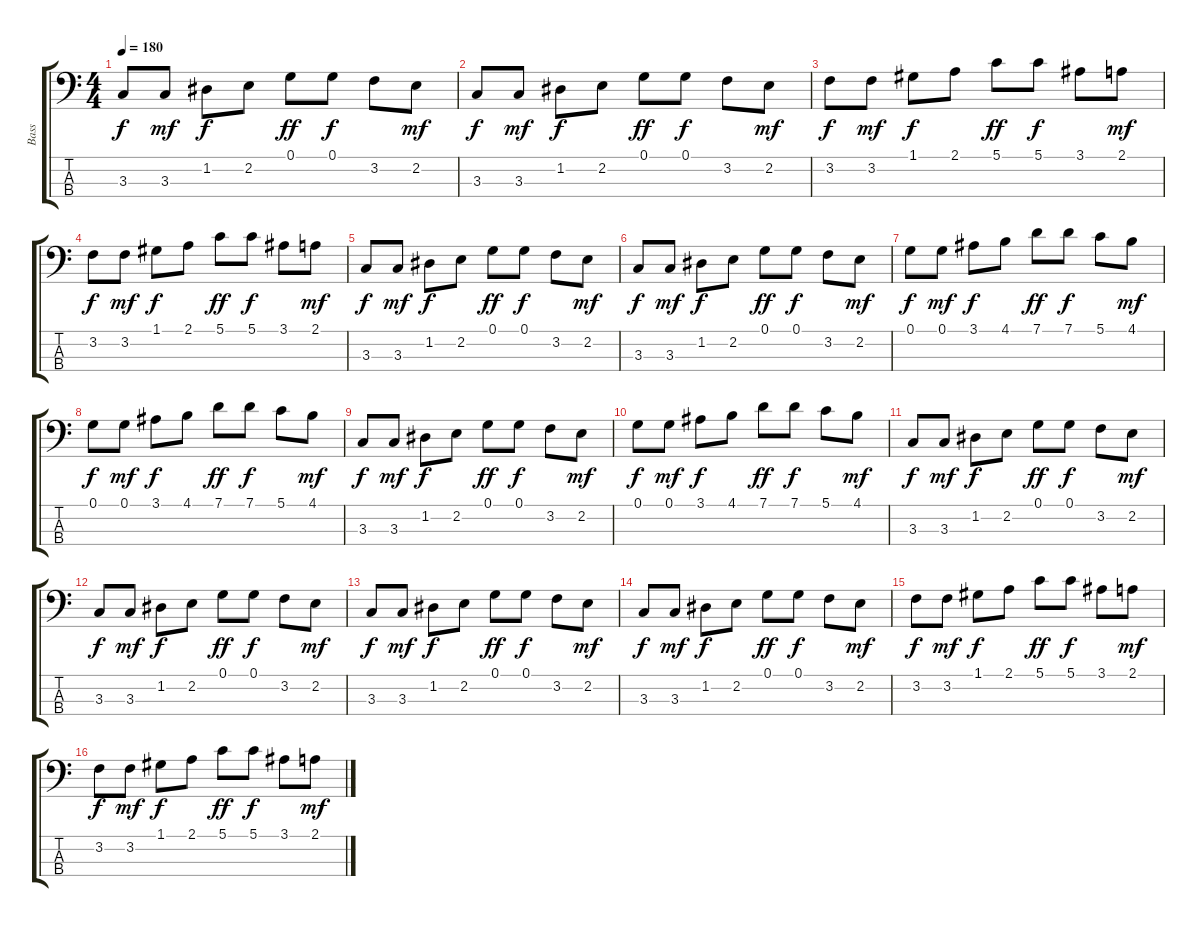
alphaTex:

\track ("Bass" "Bass") {instrument electricbasspick}
\staff {score tabs}
\tuning (G2 D2 A1 E1) {hide}
\ts (4 4)
\tempo 180
\clef f4
\ks c
3.3.8{dy f} 3.3.8{dy mf} 1.2.8{dy f} 2.2.8 0.1.8{dy ff} 0.1.8{dy f} 3.2.8 2.2.8{dy mf} |
3.3.8{dy f} 3.3.8{dy mf} 1.2.8{dy f} 2.2.8 0.1.8{dy ff} 0.1.8{dy f} 3.2.8 2.2.8{dy mf} |
3.2.8{dy f} 3.2.8{dy mf} 1.1.8{dy f} 2.1.8 5.1.8{dy ff} 5.1.8{dy f} 3.1.8 2.1.8{dy mf} |
3.2.8{dy f} 3.2.8{dy mf} 1.1.8{dy f} 2.1.8 5.1.8{dy ff} 5.1.8{dy f} 3.1.8 2.1.8{dy mf} |
3.3.8{dy f} 3.3.8{dy mf} 1.2.8{dy f} 2.2.8 0.1.8{dy ff} 0.1.8{dy f} 3.2.8 2.2.8{dy mf} |
3.3.8{dy f} 3.3.8{dy mf} 1.2.8{dy f} 2.2.8 0.1.8{dy ff} 0.1.8{dy f} 3.2.8 2.2.8{dy mf} |
0.1.8{dy f} 0.1.8{dy mf} 3.1.8{dy f} 4.1.8 7.1.8{dy ff} 7.1.8{dy f} 5.1.8 4.1.8{dy mf} |
0.1.8{dy f} 0.1.8{dy mf} 3.1.8{dy f} 4.1.8 7.1.8{dy ff} 7.1.8{dy f} 5.1.8 4.1.8{dy mf} |
3.3.8{dy f} 3.3.8{dy mf} 1.2.8{dy f} 2.2.8 0.1.8{dy ff} 0.1.8{dy f} 3.2.8 2.2.8{dy mf} |
0.1.8{dy f} 0.1.8{dy mf} 3.1.8{dy f} 4.1.8 7.1.8{dy ff} 7.1.8{dy f} 5.1.8 4.1.8{dy mf} |
3.3.8{dy f} 3.3.8{dy mf} 1.2.8{dy f} 2.2.8 0.1.8{dy ff} 0.1.8{dy f} 3.2.8 2.2.8{dy mf} |
3.3.8{dy f} 3.3.8{dy mf} 1.2.8{dy f} 2.2.8 0.1.8{dy ff} 0.1.8{dy f} 3.2.8 2.2.8{dy mf} |
3.3.8{dy f} 3.3.8{dy mf} 1.2.8{dy f} 2.2.8 0.1.8{dy ff} 0.1.8{dy f} 3.2.8 2.2.8{dy mf} |
3.3.8{dy f} 3.3.8{dy mf} 1.2.8{dy f} 2.2.8 0.1.8{dy ff} 0.1.8{dy f} 3.2.8 2.2.8{dy mf} |
3.2.8{dy f} 3.2.8{dy mf} 1.1.8{dy f} 2.1.8 5.1.8{dy ff} 5.1.8{dy f} 3.1.8 2.1.8{dy mf} |
3.2.8{dy f} 3.2.8{dy mf} 1.1.8{dy f} 2.1.8 5.1.8{dy ff} 5.1.8{dy f} 3.1.8 2.1.8{dy mf}
